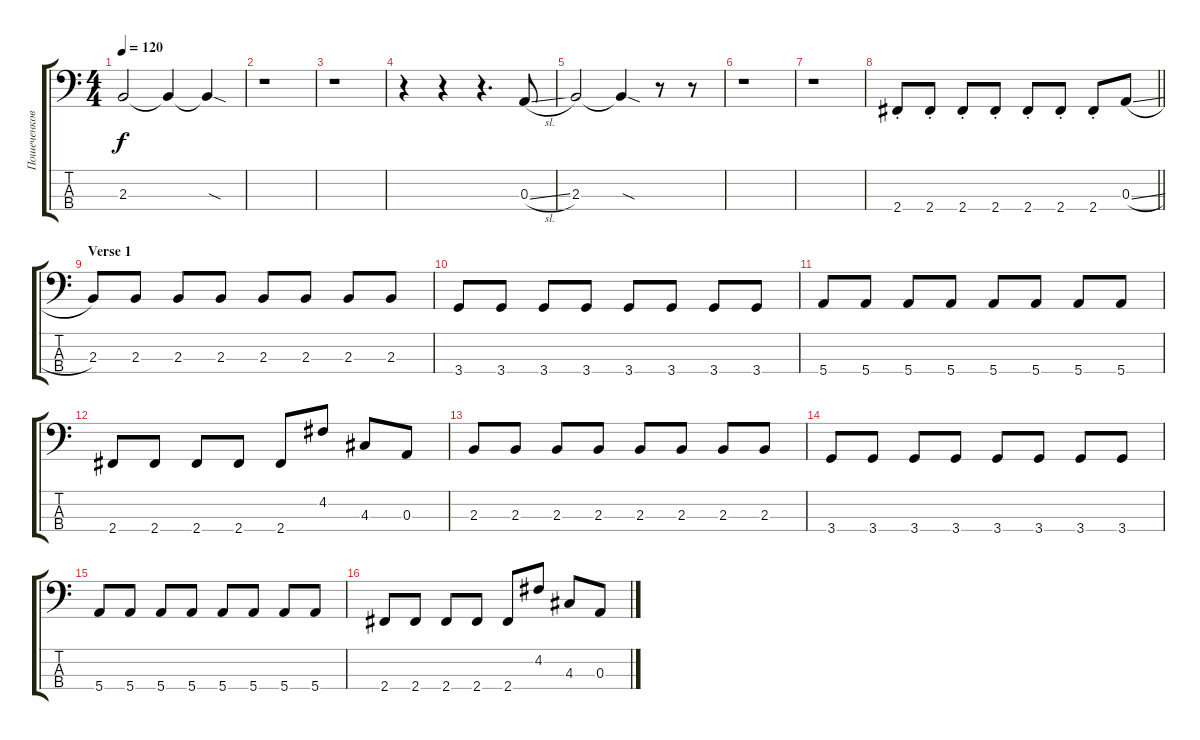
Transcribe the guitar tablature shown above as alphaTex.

\track ("Пошеченков Роман ( Бас гитара )" "Пошеченков") {instrument electricbassfinger}
\staff {score tabs}
\tuning (G2 D2 A1 E1) {hide}
\ts (4 4)
\tempo 120
\clef f4
\ks c
2.3.2{dy f} 2.3{t}.4 2.3{sod t}.4 |
r.1 |
r.1 |
r.4 r.4 r.4{d} 0.3{sl}.8 |
2.3.2 2.3{sod t}.4 r.8 r.8 |
r.1 |
r.1 |
\barLineRight lightlight
2.4{st}.8 2.4{st}.8 2.4{st}.8 2.4{st}.8 2.4{st}.8 2.4{st}.8 2.4{st}.8 0.3{sl}.8 |
\section ("" "Verse 1")
2.3.8 2.3.8 2.3.8 2.3.8 2.3.8 2.3.8 2.3.8 2.3.8 |
3.4.8 3.4.8 3.4.8 3.4.8 3.4.8 3.4.8 3.4.8 3.4.8 |
5.4.8 5.4.8 5.4.8 5.4.8 5.4.8 5.4.8 5.4.8 5.4.8 |
2.4.8 2.4.8 2.4.8 2.4.8 2.4.8 4.2.8 4.3.8 0.3.8 |
2.3.8 2.3.8 2.3.8 2.3.8 2.3.8 2.3.8 2.3.8 2.3.8 |
3.4.8 3.4.8 3.4.8 3.4.8 3.4.8 3.4.8 3.4.8 3.4.8 |
5.4.8 5.4.8 5.4.8 5.4.8 5.4.8 5.4.8 5.4.8 5.4.8 |
2.4.8 2.4.8 2.4.8 2.4.8 2.4.8 4.2.8 4.3.8 0.3.8
